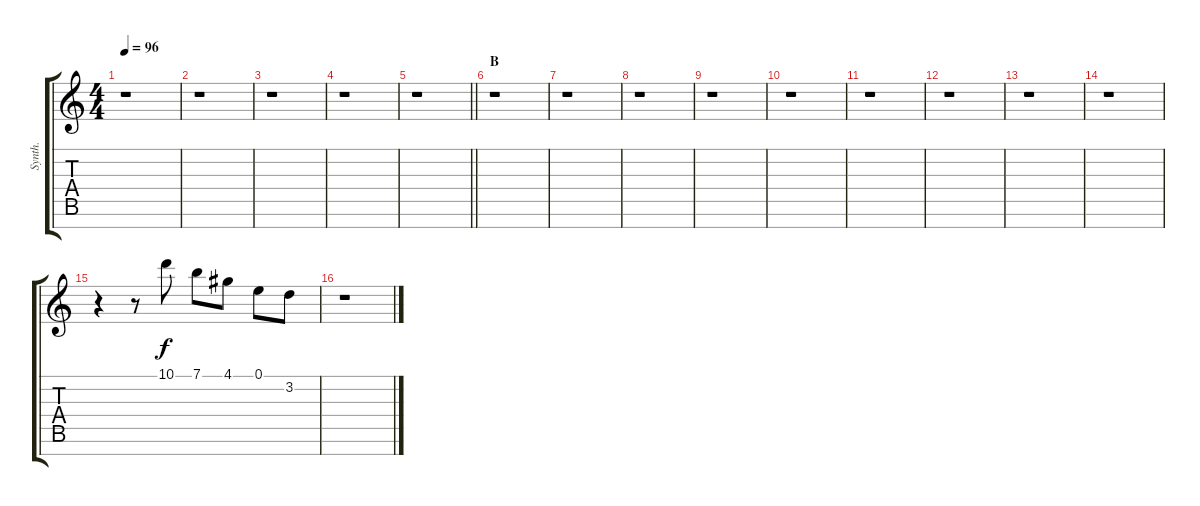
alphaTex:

\track ("Synth." "Synth.") {instrument lead2sawtooth}
\staff {score tabs}
\tuning (E5 B4 G4 D4 A3 E3 B2) {hide}
\ts (4 4)
\tempo 96
\clef g2
\ks c
r.1{dy f} |
r.1 |
r.1 |
r.1 |
\barLineRight lightlight
r.1 |
\section ("" "B")
r.1 |
r.1 |
r.1 |
r.1 |
r.1 |
r.1 |
r.1 |
r.1 |
r.1 |
r.4 r.8 10.1.8 7.1.8 4.1.8 0.1.8 3.2.8 |
r.1
